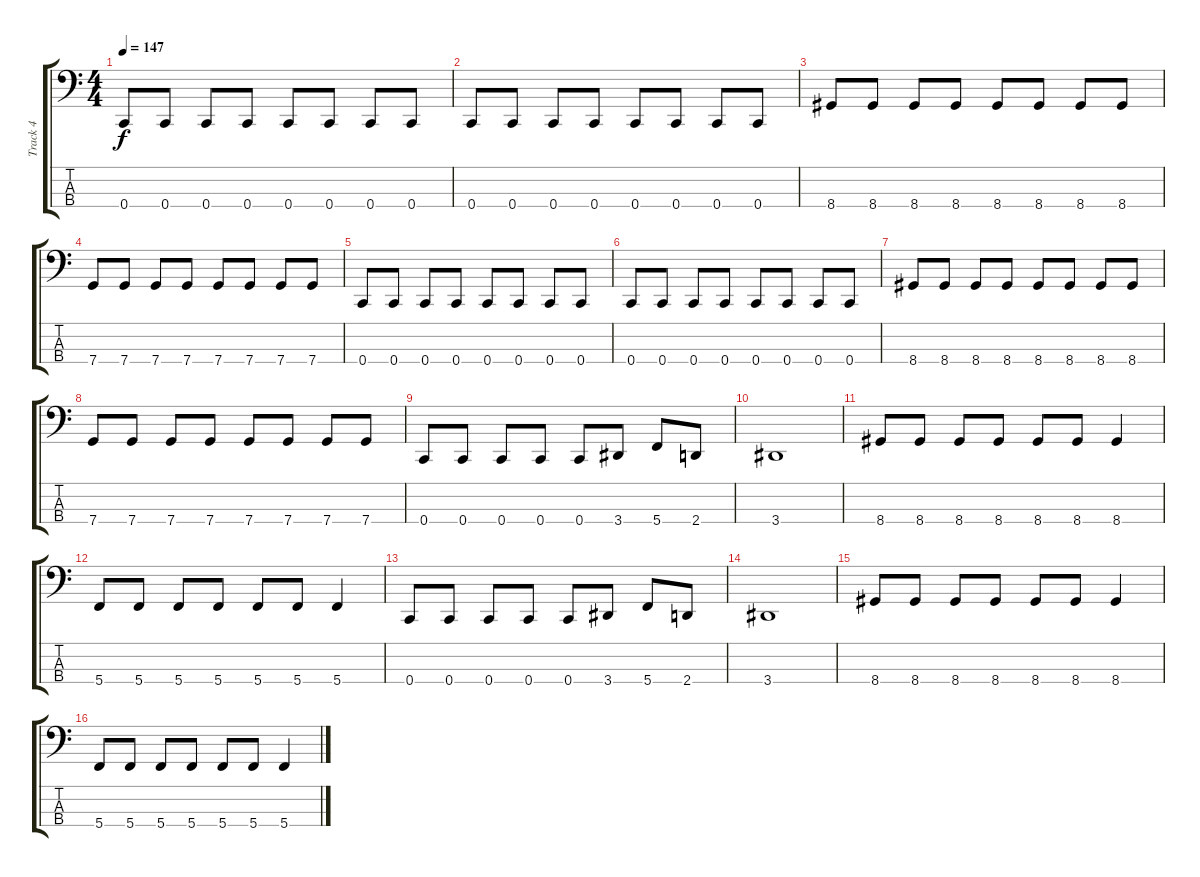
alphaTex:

\track ("Track 4" "Track 4") {instrument electricbassfinger}
\staff {score tabs}
\tuning (Eb2 Bb1 F1 C1) {hide}
\ts (4 4)
\tempo 147
\clef f4
\ks c
0.4.8{dy f} 0.4.8 0.4.8 0.4.8 0.4.8 0.4.8 0.4.8 0.4.8 |
0.4.8 0.4.8 0.4.8 0.4.8 0.4.8 0.4.8 0.4.8 0.4.8 |
8.4.8 8.4.8 8.4.8 8.4.8 8.4.8 8.4.8 8.4.8 8.4.8 |
7.4.8 7.4.8 7.4.8 7.4.8 7.4.8 7.4.8 7.4.8 7.4.8 |
0.4.8 0.4.8 0.4.8 0.4.8 0.4.8 0.4.8 0.4.8 0.4.8 |
0.4.8 0.4.8 0.4.8 0.4.8 0.4.8 0.4.8 0.4.8 0.4.8 |
8.4.8 8.4.8 8.4.8 8.4.8 8.4.8 8.4.8 8.4.8 8.4.8 |
7.4.8 7.4.8 7.4.8 7.4.8 7.4.8 7.4.8 7.4.8 7.4.8 |
0.4.8 0.4.8 0.4.8 0.4.8 0.4.8 3.4.8 5.4.8 2.4.8 |
3.4.1 |
8.4.8 8.4.8 8.4.8 8.4.8 8.4.8 8.4.8 8.4.4 |
5.4.8 5.4.8 5.4.8 5.4.8 5.4.8 5.4.8 5.4.4 |
0.4.8 0.4.8 0.4.8 0.4.8 0.4.8 3.4.8 5.4.8 2.4.8 |
3.4.1 |
8.4.8 8.4.8 8.4.8 8.4.8 8.4.8 8.4.8 8.4.4 |
5.4.8 5.4.8 5.4.8 5.4.8 5.4.8 5.4.8 5.4.4
